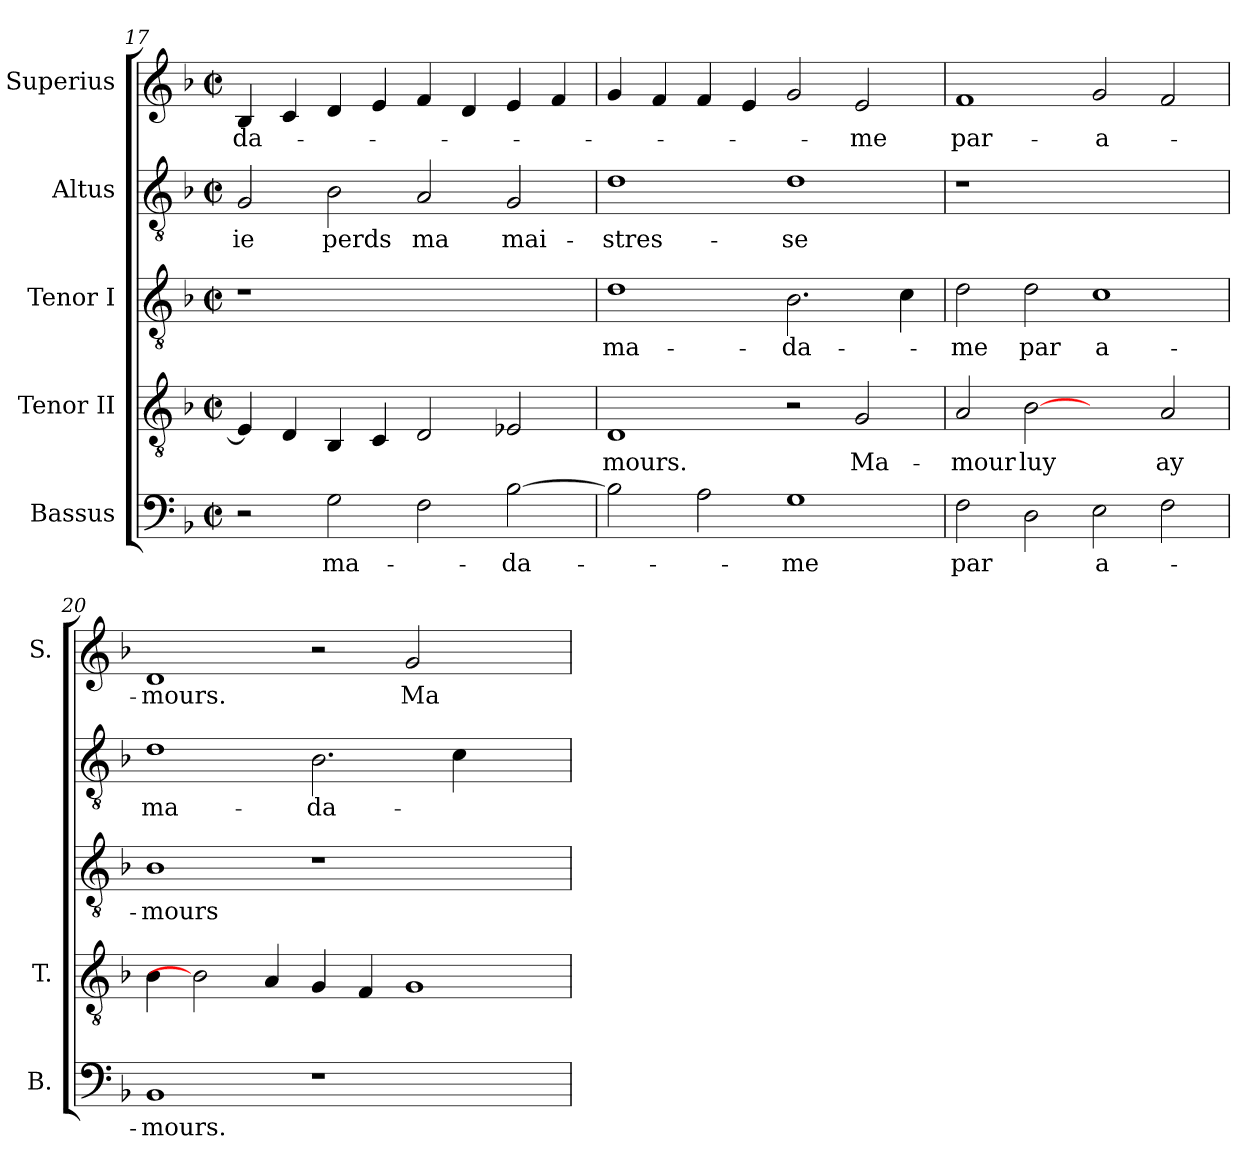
**kern	**text	**kern	**text	**kern	**text	**kern	**text	**kern	**text
*part5	*part5	*part4	*part4	*part3	*part3	*part2	*part2	*part1	*part1
*staff5	*staff5	*staff4	*staff4	*staff3	*staff3	*staff2	*staff2	*staff1	*staff1
*I"Bassus	*	*I"Tenor II	*	*I"Tenor I	*	*I"Altus	*	*I"Superius	*
*I'B.	*	*I'T.	*	*	*	*	*	*I'S.	*
*clefF4	*	*clefGv2	*	*clefGv2	*	*clefGv2	*	*clefG2	*
*	*	*ITrd7c12	*	*ITrd7c12	*	*ITrd7c12	*	*	*
*k[b-]	*	*k[b-]	*	*k[b-]	*	*k[b-]	*	*k[b-]	*
*F:	*	*F:	*	*F:	*	*F:	*	*F:	*
*M2/2	*	*M2/2	*	*M2/2	*	*M2/2	*	*M2/2	*
*met(c|)	*	*met(c|)	*	*met(c|)	*	*met(c|)	*	*met(c|)	*
=17	=17	=17	=17	=17	=17	=17	=17	=17	=17
!	!	!	!	!LO:N:vis=1	!	!	!	!	!
!	!	!	!	!	!	!	!LO:LY:b:color=#000000	!	!
!	!	!	!	!	!	!	!	!	!LO:LY:b:color=#000000
2r	.	4EE-i/]	.	1r	.	2GGi/	-ie	4B-i/	-da-
.	.	4DDi/	.	.	.	.	.	4ci/	.
!	!LO:LY:b:color=#000000	!	!	!	!	!	!	!	!
!	!	!	!	!	!	!	!LO:LY:b:color=#000000	!	!
2Gi\	ma-	4BBB-i/	.	.	.	2BB-i\	perds	4di/	.
.	.	4CCi/	.	.	.	.	.	4ei/	.
!	!	!	!	!	!	!	!LO:LY:b:color=#000000	!	!
2Fi\	.	2DDi/	.	1ryy	.	2AAi/	ma	4fi/	.
.	.	.	.	.	.	.	.	4di/	.
!	!LO:LY:b:color=#000000	!	!	!	!	!	!	!	!
!	!	!	!	!	!	!	!LO:LY:b:color=#000000	!	!
[>2B-i\	-da-	2EE-Xi/	.	.	.	2GGi/	mai-	4ei/	.
.	.	.	.	.	.	.	.	4fi/	.
!!LO:PB:g=z
=18	=18	=18	=18	=18	=18	=18	=18	=18	=18
!	!	!	!LO:LY:b:color=#000000	!	!	!	!	!	!
!	!	!	!	!	!LO:LY:b:color=#000000	!	!	!	!
!	!	!	!	!	!	!	!LO:LY:b:color=#000000	!	!
2B-i\]	.	1DDi	-mours.	1Di	ma-	1Di	-stres-	4gi/	.
.	.	.	.	.	.	.	.	4fi/	.
2Ai\	.	.	.	.	.	.	.	4fi/	.
.	.	.	.	.	.	.	.	4ei/	.
!	!LO:LY:b:color=#000000	!	!	!	!	!	!	!	!
!	!	!	!	!	!LO:LY:b:color=#000000	!	!	!	!
!	!	!	!	!	!	!	!LO:LY:b:color=#000000	!	!
1Gi	-me	2r	.	2.BB-i\	-da-	1Di	-se	2gi/	.
!	!	!	!LO:LY:b:color=#000000	!	!	!	!	!	!
!	!	!	!	!	!	!	!	!	!LO:LY:b:color=#000000
.	.	2GGi/	Ma-	.	.	.	.	2ei/	-me
.	.	.	.	4Ci\	.	.	.	.	.
=19	=19	=19	=19	=19	=19	=19	=19	=19	=19
!	!LO:LY:b:color=#000000	!	!	!	!	!	!	!	!
!	!	!	!LO:LY:b:color=#000000	!	!	!	!	!	!
!	!	!	!	!	!LO:LY:b:color=#000000	!LO:N:vis=1	!	!	!
!	!	!	!	!	!	!	!	!	!LO:LY:b:color=#000000
2Fi\	par	2AAi/	-mour	2Di\	-me	1r	.	1fi	par-
!	!	!	!LO:LY:b:color=#000000	!	!	!	!	!	!
!	!	!	!	!	!LO:LY:b:color=#000000	!	!	!	!
2Di\	.	[2BB-i	luy	2Di\	par	.	.	.	.
!	!LO:LY:b:color=#000000	!	!	!	!	!	!	!	!
!	!	!	!	!	!LO:LY:b:color=#000000	!	!	!	!
!	!	!	!	!	!	!	!	!	!LO:LY:b:color=#000000
2Ei\	a-	2ryy	.	1Ci	a-	1ryy	.	2gi/	-a-
!	!	!	!LO:LY:b:color=#000000	!	!	!	!	!	!
2Fi\	.	2AAi/	ay	.	.	.	.	2fi/	.
=20	=20	=20	=20	=20	=20	=20	=20	=20	=20
!	!LO:LY:b:color=#000000	!	!	!	!	!	!	!	!
!	!	!	!	!	!LO:LY:b:color=#000000	!	!	!	!
!	!	!	!	!	!	!	!LO:LY:b:color=#000000	!	!
!	!	!	!	!	!	!	!	!	!LO:LY:b:color=#000000
1BB-i	-mours.	4BB-i\	.	1BB-i	-mours	1Di	ma-	1di	-mours.
.	.	2BB-i]	.	.	.	.	.	.	.
.	.	4AAi/	.	.	.	.	.	.	.
!	!	!	!	!	!	!	!LO:LY:b:color=#000000	!	!
1r	.	4GGi/	.	1r	.	2.BB-i\	-da-	2r	.
.	.	4FFi/	.	.	.	.	.	.	.
!	!	!	!	!	!	!	!	!	!LO:LY:b:color=#000000
.	.	1GGi	.	.	.	.	.	2gi/	Ma-
.	.	.	.	.	.	4Ci\	.	.	.
2ryy	.	.	.	2ryy	.	2ryy	.	2ryy	.
=	=	=	=	=	=	=	=	=	=
*-	*-	*-	*-	*-	*-	*-	*-	*-	*-
